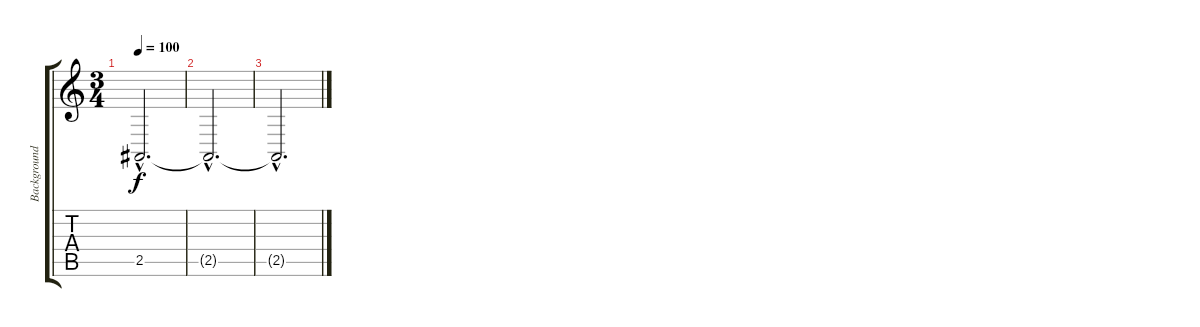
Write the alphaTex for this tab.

\track ("Background Noise" "Background") {instrument seashore}
\staff {score tabs}
\tuning (Eb4 Bb3 Gb3 Db3 Ab2 Eb2) {hide}
\ts (3 4)
\tempo 100
\clef g2
\ks c
2.5{hac}.2{d dy f} |
2.5{hac t}.2{d volume 0} |
2.5{hac t}.2{d}
